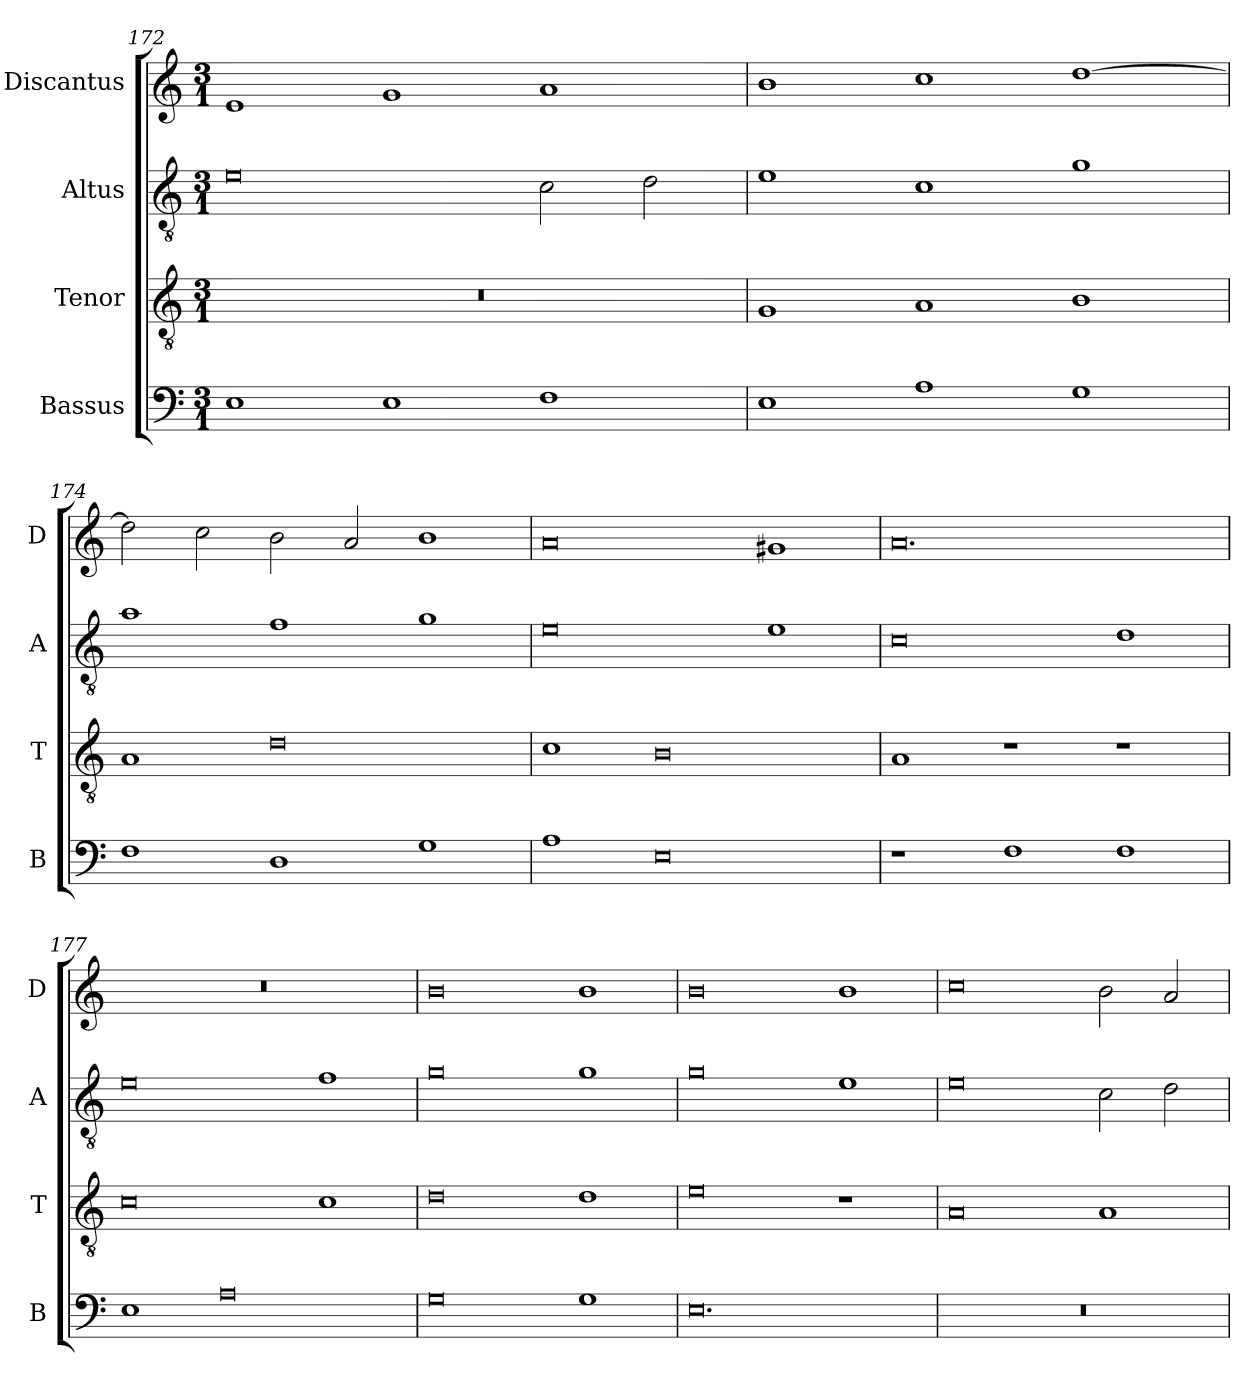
**kern	**kern	**kern	**kern
*part4	*part3	*part2	*part1
*staff4	*staff3	*staff2	*staff1
*I"Bassus	*I"Tenor	*I"Altus	*I"Discantus
*I'B	*I'T	*I'A	*I'D
*clefF4	*clefGv2	*clefGv2	*clefG2
*k[]	*k[]	*k[]	*k[]
*M3/1	*M3/1	*M3/1	*M3/1
=172	=172	=172	=172
1E	0.r	0e	1e
1E	.	.	1g
1F	.	2c\	1a
.	.	2d\	.
=173	=173	=173	=173
1E	1G	1e	1b
1A	1A	1c	1cc
1G	1B	1g	[1dd
=174	=174	=174	=174
1F	1A	1a	2dd\]
.	.	.	2cc\
1D	0d	1f	2b\
.	.	.	2a/
1G	.	1g	1b
=175	=175	=175	=175
1A	1c	0e	0a
0E	0B	.	.
.	.	1e	1g#X
=176	=176	=176	=176
1r	1A	0c	0.a
1F	1r	.	.
1F	1r	1d	.
=177	=177	=177	=177
1E	0c	0e	0.r
0A	.	.	.
.	1c	1f	.
=178	=178	=178	=178
0G	0d	0g	0b
1G	1d	1g	1b
=179	=179	=179	=179
0.E	0e	0g	0b
.	1r	1e	1b
=180	=180	=180	=180
0.r	0A	0e	0cc
.	1A	2c\	2b\
.	.	2d\	2a/
=	=	=	=
*-	*-	*-	*-
